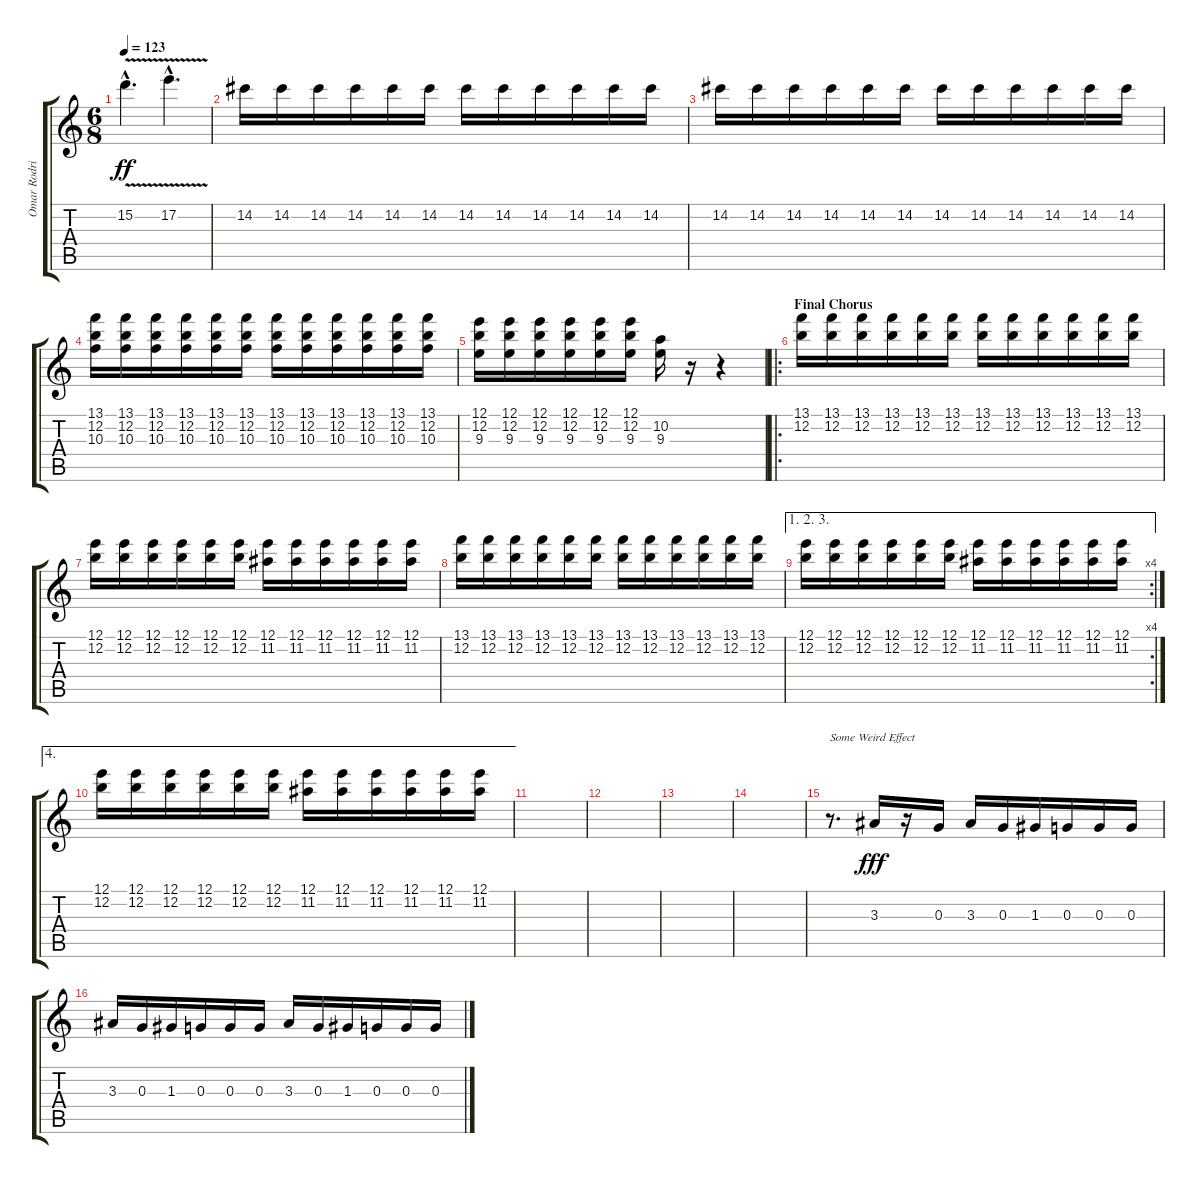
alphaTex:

\track ("Omar Rodriguez-Lopez - Lead" "Omar Rodri") {instrument distortionguitar}
\staff {score tabs}
\tuning (E4 B3 G3 D3 A2 E2) {hide}
\ts (6 8)
\tempo 123
\clef g2
\ks c
15.2{v hac}.4{d dy ff} 17.2{v hac}.4{d} |
14.2.16 14.2.16 14.2.16 14.2.16 14.2.16 14.2.16 14.2.16 14.2.16 14.2.16 14.2.16 14.2.16 14.2.16 |
14.2.16 14.2.16 14.2.16 14.2.16 14.2.16 14.2.16 14.2.16 14.2.16 14.2.16 14.2.16 14.2.16 14.2.16 |
(13.1 12.2 10.3).16 (13.1 12.2 10.3).16 (13.1 12.2 10.3).16 (13.1 12.2 10.3).16 (13.1 12.2 10.3).16 (13.1 12.2 10.3).16 (13.1 12.2 10.3).16 (13.1 12.2 10.3).16 (13.1 12.2 10.3).16 (13.1 12.2 10.3).16 (13.1 12.2 10.3).16 (13.1 12.2 10.3).16 |
(12.1 12.2 9.3).16 (12.1 12.2 9.3).16 (12.1 12.2 9.3).16 (12.1 12.2 9.3).16 (12.1 12.2 9.3).16 (12.1 12.2 9.3).16 (10.2 9.3).16 r.16 r.4 |
\ro
\section ("" "Final Chorus")
(13.1 12.2).16 (13.1 12.2).16 (13.1 12.2).16 (13.1 12.2).16 (13.1 12.2).16 (13.1 12.2).16 (13.1 12.2).16 (13.1 12.2).16 (13.1 12.2).16 (13.1 12.2).16 (13.1 12.2).16 (13.1 12.2).16 |
(12.1 12.2).16 (12.1 12.2).16 (12.1 12.2).16 (12.1 12.2).16 (12.1 12.2).16 (12.1 12.2).16 (12.1 11.2).16 (12.1 11.2).16 (12.1 11.2).16 (12.1 11.2).16 (12.1 11.2).16 (12.1 11.2).16 |
(13.1 12.2).16 (13.1 12.2).16 (13.1 12.2).16 (13.1 12.2).16 (13.1 12.2).16 (13.1 12.2).16 (13.1 12.2).16 (13.1 12.2).16 (13.1 12.2).16 (13.1 12.2).16 (13.1 12.2).16 (13.1 12.2).16 |
\ae (1 2 3)
\rc 4
(12.1 12.2).16 (12.1 12.2).16 (12.1 12.2).16 (12.1 12.2).16 (12.1 12.2).16 (12.1 12.2).16 (12.1 11.2).16 (12.1 11.2).16 (12.1 11.2).16 (12.1 11.2).16 (12.1 11.2).16 (12.1 11.2).16 |
\ae 4
(12.1 12.2).16 (12.1 12.2).16 (12.1 12.2).16 (12.1 12.2).16 (12.1 12.2).16 (12.1 12.2).16 (12.1 11.2).16 (12.1 11.2).16 (12.1 11.2).16 (12.1 11.2).16 (12.1 11.2).16 (12.1 11.2).16 |
|
|
|
|
r.8{d txt "Some Weird Effect" volume 2 balance 0} 3.3.16{dy fff} r.16 0.3.16 3.3.16 0.3.16 1.3.16 0.3.16 0.3.16 0.3.16 |
3.3.16 0.3.16 1.3.16 0.3.16 0.3.16 0.3.16 3.3.16 0.3.16 1.3.16 0.3.16 0.3.16 0.3.16
